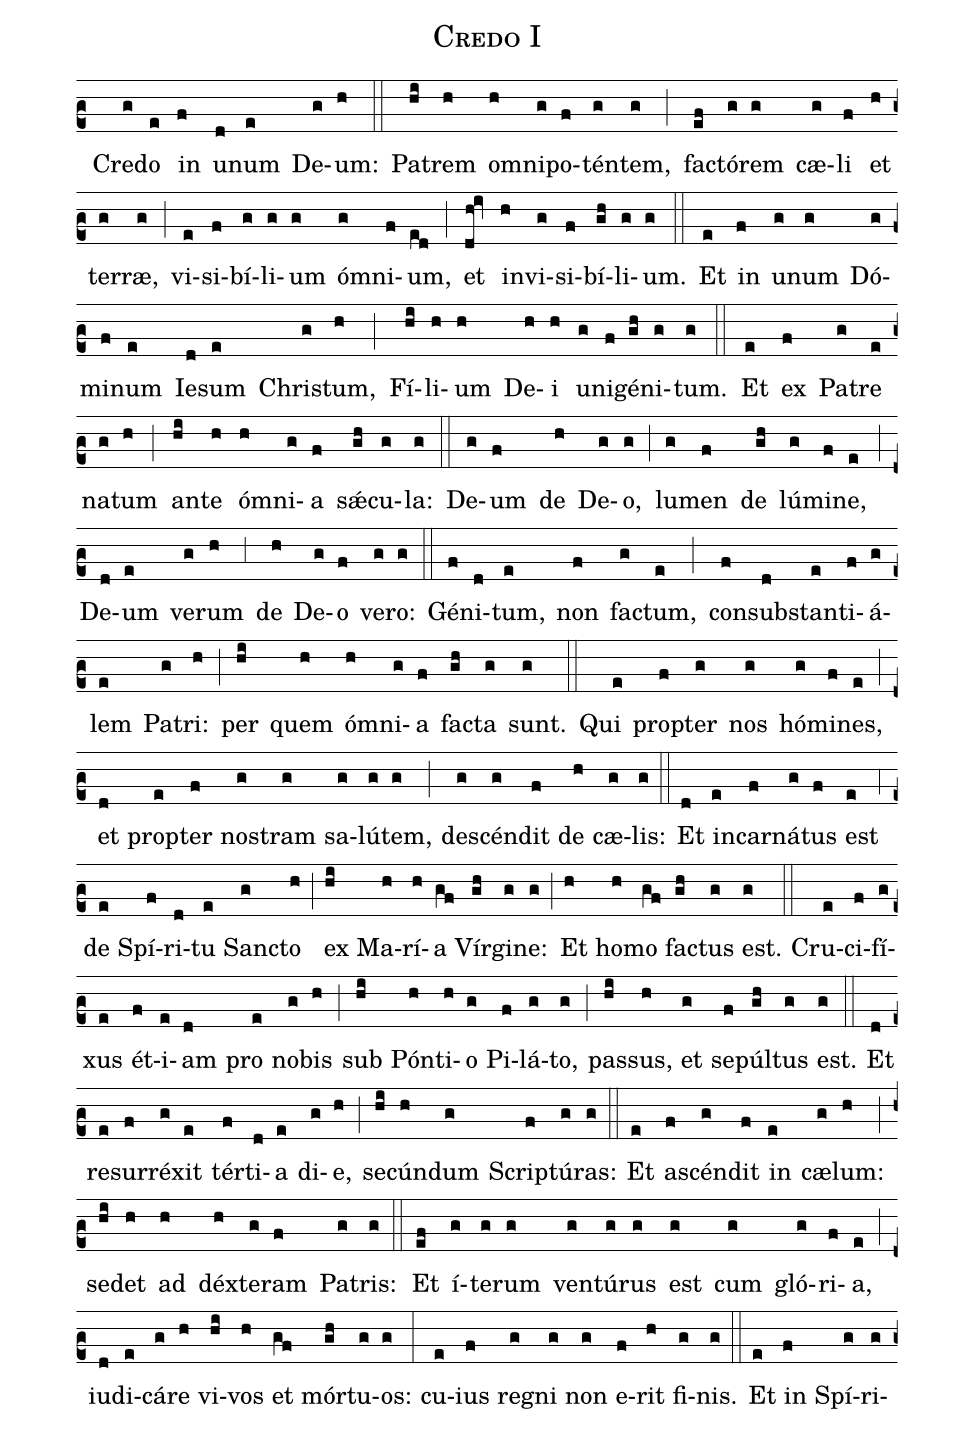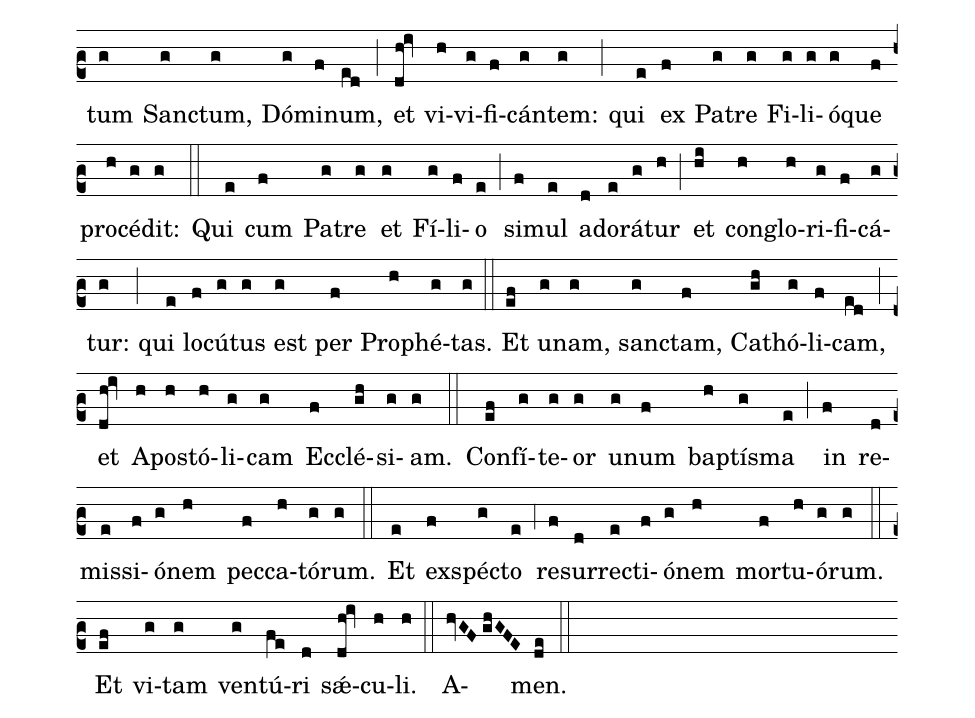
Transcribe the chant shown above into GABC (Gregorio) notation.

name:Credo I;
mode:IV;
%%
(c2) () Cre(g)do(e) in(f) u(d)num(e) De(g)um:(h) (::) Pa(hi)trem(h) om(h)ni(g)po(f)tén(g)tem,(g) (;) fac(ef)tó(g)rem(g) cæ(g)li(f) et(h) ter(g)ræ,(g) (;) vi(e)si(f)bí(g)li(g)um(g) óm(g)ni(f)um,(ed) (;) et(dh!iv) in(h)vi(g)si(f)bí(gh)li(g)um.(g) (::) Et(e) in(f) u(g)num(g) Dó(g)mi(f)num(e) Ie(d)sum(e) Chri(g)stum,(h) (;) Fí(hi)li(h)um(h) De(h)i(h) un(g)i(f)gé(gh)ni(g)tum.(g) (::) Et(e) ex(f) Pa(g)tre(e) na(g)tum(h) (;) an(hi)te(h) óm(h)ni(g)a(f) s{<sp>'ae</sp>}(gh)cu(g)la:(g) (::) De(g)um(f) de(h) De(g)o,(g) (;) lu(g)men(f) de(gh) lú(g)mi(f)ne,(e) (;) De(d)um(e) ve(g)rum(h) (,3) de(h) De(g)o(f) ve(g)ro:(g) (::) Gé(f)ni(d)tum,(e) non(f) fac(g)tum,(e) (;) con(f)sub(d)stan(e)ti(f)á(g)lem(e) Pa(g)tri:(h) (;) per(hi) quem(h) óm(h)ni(g)a(f) fac(gh)ta(g) sunt.(g) (::) Qui(e) pro(f)pter(g) nos(g) hó(g)mi(f)nes,(e) (;) et(d) prop(e)ter(f) nos(g)tram(g) sa(g)lú(g)tem,(g) (;) de(g)scén(g)dit(f) de(h) cæ(g)lis:(g) (::) Et(d) in(e)car(f)ná(g)tus(f) est(e) (,4) de(e) Spí(f)ri(d)tu(e) Sanc(g)to(h) (;) ex(hi) Ma(h)rí(h)a(gf) Vír(gh)gi(g)ne:(g) (;) Et(h) ho(h)mo(gf) fac(gh)tus(g) est.(g) (::) Cru(e)ci(f)fí(g)xus(e) ét(f)i(e)am(d) pro(e) no(g)bis(h) (;) sub(hi) Pón(h)ti(h)o(g) Pi(f)lá(g)to,(g) (;) pas(hi)sus,(h) et(g) se(f)púl(gh)tus(g) est.(g) (::) Et(d) re(e)sur(f)ré(g)xit(e) tér(f)ti(d)a(e) di(g)e,(h) (;) se(hi)cún(h)dum(g) Scrip(f)tú(g)ras:(g) (::) Et(e) a(f)scén(g)dit(f) in(e) cæ(g)lum:(h) (;) se(hi)det(h) ad(h) déx(h)te(g)ram(f) Pa(g)tris:(g) (::) Et(ef) í(g)te(g)rum(g) ven(g)tú(g)rus(g) est(g) cum(g) gló(g)ri(f)a,(e) (;) iu(d)di(e)cá(g)re(h) vi(hi)vos(h) et(gf) mór(gh)tu(g)os:(g) (:) cu(e)ius(f) re(g)gni(g) non(g) e(f)rit(h) fi(g)nis.(g) (::) Et(e) in(f) Spí(g)ri(g)tum(g) Sanc(g)tum,(g) Dó(g)mi(f)num,(ed) (;) et(dh!iv) vi(h)vi(g)fi(f)cán(g)tem:(g) (;) qui(e) ex(f) Pa(g)tre(g) Fi(g)li(g)ó(g)que(f) pro(h)cé(g)dit:(g) (::) Qui(e) cum(f) Pa(g)tre(g) et(g) Fí(g)li(f)o(e) (;) si(f)mul(e) a(d)dor(e)á(g)tur(h) (;) et(hi) con(h)glo(h)ri(g)fi(f)cá(g)tur:(g) (;) qui(e) lo(f)cú(g)tus(g) est(g) per(f) Pro(h)phé(g)tas.(g) (::) Et(ef) u(g)nam,(g) sanc(g)tam,(f) Ca(gh)thó(g)li(f)cam,(ed) (;) et(dh!iv) A(h)pos(h)tó(h)li(g)cam(g) Ec(f)clé(gh)si(g)am.(g) (::) Con(ef)fí(g)te(g)or(g) u(g)num(f) bap(h)tís(g)ma(e) (;) in(f) re(d)mis(e)si(f)ó(g)nem(h) pec(f)ca(h)tó(g)rum.(g) (::) Et(e) ex(f)spéc(g)to(e) (,4) re(f)sur(d)rec(e)ti(f)ó(g)nem(h) mor(f)tu(h)ó(g)rum.(g) (::) Et(ef) vi(g)tam(g) ven(g)tú(fe)ri(d) s{<sp>'ae</sp>}(dh!iv)cu(h)li.(h) (::) A(hvGF//ghGFE)men.(de) (::)
